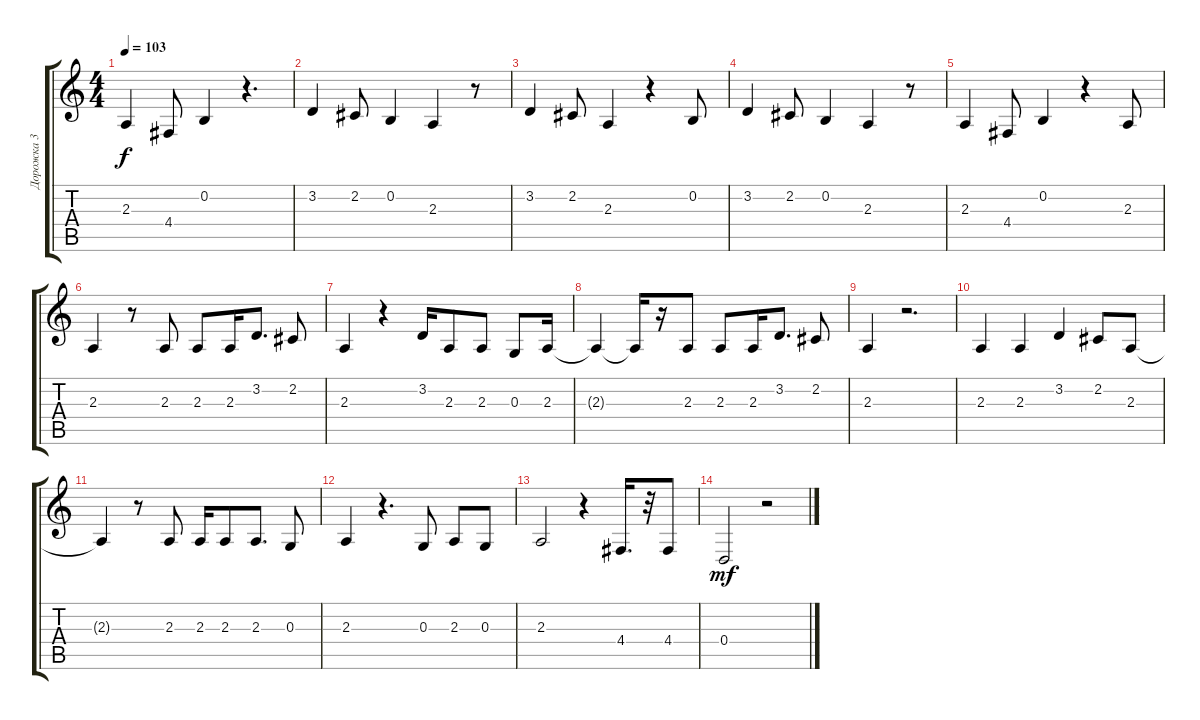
\track ("Дорожка 3" "Дорожка 3") {instrument stringensemble1}
\staff {score tabs}
\tuning (E4 B3 G3 D3 A2 E2) {hide}
\ts (4 4)
\tempo 103
\clef g2
\ks c
2.3.4{dy f} 4.4.8 0.2.4 r.4{d} |
3.2.4 2.2.8 0.2.4 2.3.4 r.8 |
3.2.4 2.2.8 2.3.4 r.4 0.2.8 |
3.2.4 2.2.8 0.2.4 2.3.4 r.8 |
2.3.4 4.4.8 0.2.4 r.4 2.3.8 |
2.3.4 r.8 2.3.8 2.3.8 2.3.16 3.2.8{d} 2.2.8 |
2.3.4 r.4 3.2.16 2.3.8 2.3.8 0.3.8 2.3.16 |
2.3{t}.4 2.3{t}.16 r.16 2.3.8 2.3.8 2.3.16 3.2.8{d} 2.2.8 |
2.3.4 r.2{d} |
2.3.4 2.3.4 3.2.4 2.2.8 2.3.8 |
2.3{t}.4 r.8 2.3.8 2.3.16 2.3.8 2.3.8{d} 0.3.8 |
2.3.4 r.4{d} 0.3.8 2.3.8 0.3.8 |
2.3.2 r.4 4.4.16{d} r.32 4.4.8 |
0.4.2{dy mf} r.2
